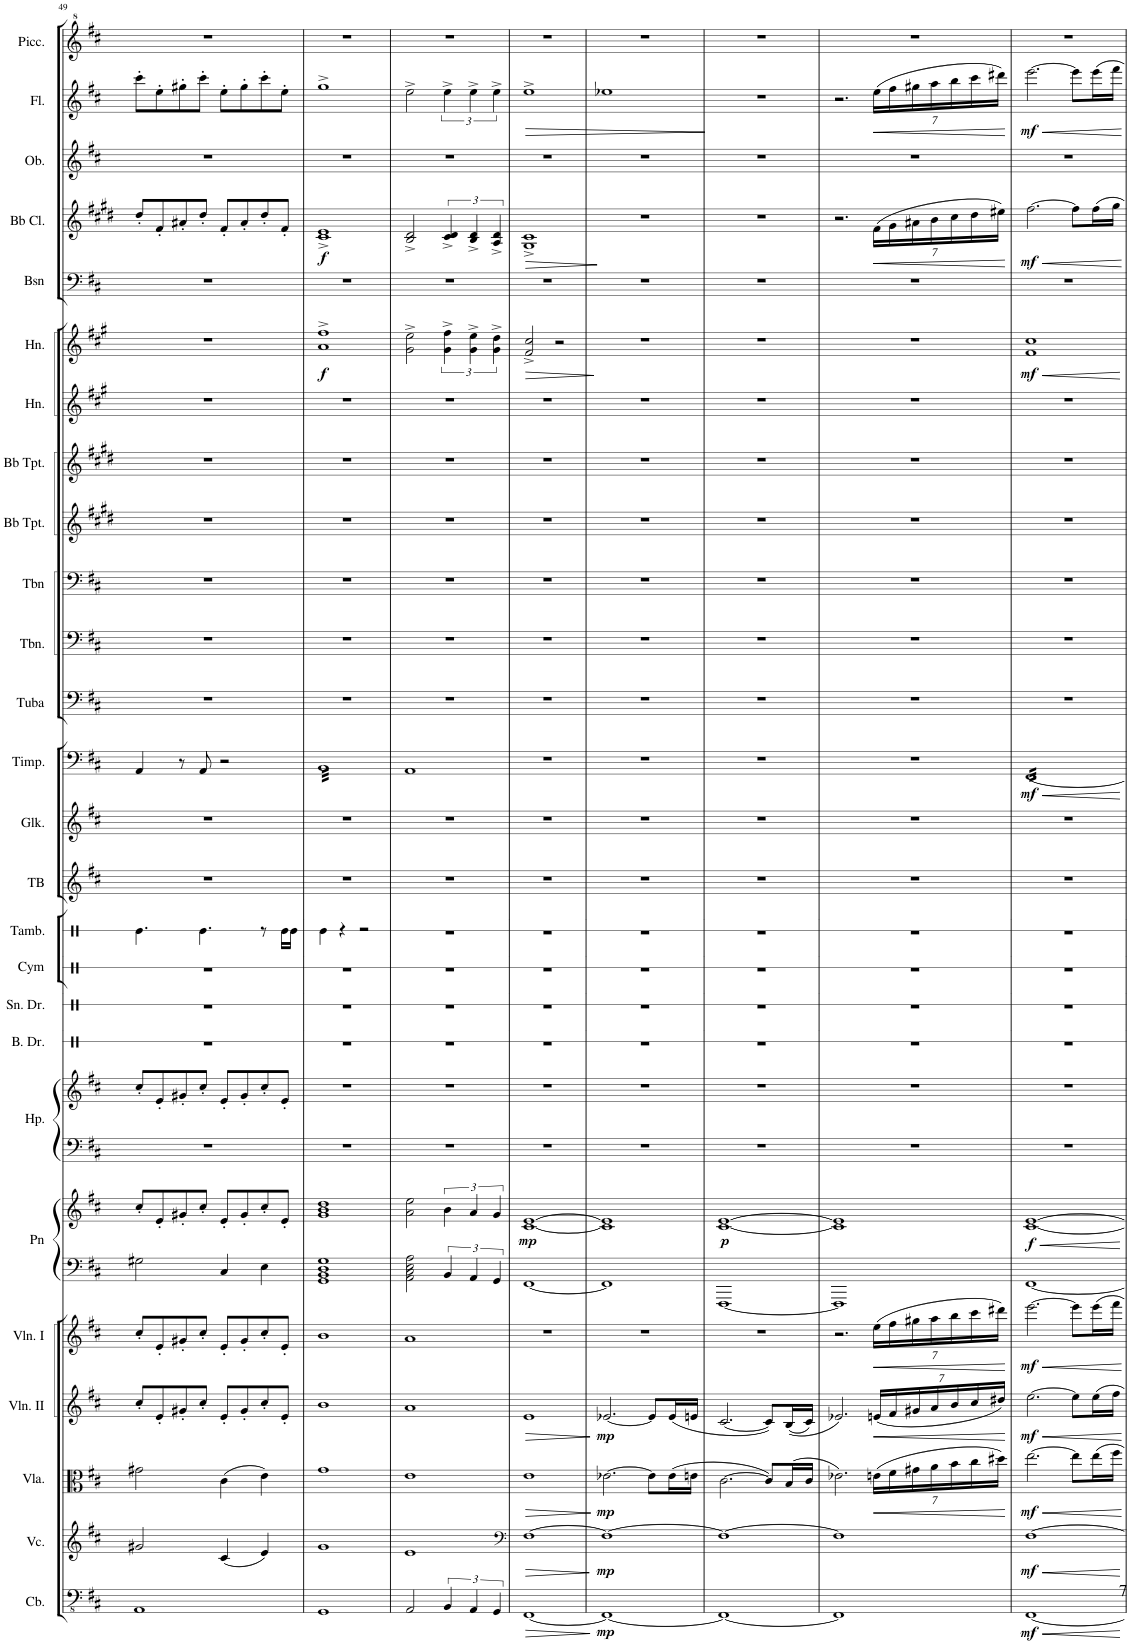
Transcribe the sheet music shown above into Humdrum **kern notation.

**kern	**dynam	**kern	**dynam	**kern	**dynam	**kern	**dynam	**kern	**dynam	**kern	**kern	**dynam	**kern	**kern	**kern	**kern	**kern	**kern	**kern	**kern	**kern	**dynam	**kern	**kern	**kern	**kern	**kern	**kern	**kern	**dynam	**kern	**kern	**dynam	**kern	**kern	**dynam	**kern
*part26	*part26	*part25	*part25	*part24	*part24	*part23	*part23	*part22	*part22	*part21	*part21	*part21	*part20	*part20	*part19	*part18	*part17	*part16	*part15	*part14	*part13	*part13	*part12	*part11	*part10	*part9	*part8	*part7	*part6	*part6	*part5	*part4	*part4	*part3	*part2	*part2	*part1
*staff28	*staff28	*staff27	*staff27	*staff26	*staff26	*staff25	*staff25	*staff24	*staff24	*staff23	*staff22	*staff22/23	*staff21	*staff20	*staff19	*staff18	*staff17	*staff16	*staff15	*staff14	*staff13	*staff13	*staff12	*staff11	*staff10	*staff9	*staff8	*staff7	*staff6	*staff6	*staff5	*staff4	*staff4	*staff3	*staff2	*staff2	*staff1
*I"Contrabass	*	*I"Cello	*	*I"Viola	*	*I"Violin II	*	*I"Violin I	*	*I"Piano	*	*	*I"Harp	*	*I"Bass Drum	*I"Snare Drum	*I"Cymbals (Crash  Cymbal,  Suspended  Cymbal)	*I"Tambourine	*I"Tubular Bells	*I"Glockenspiel	*I"Timpani	*	*I"Tuba	*I"Trombone 2-3	*I"Trombone 1	*I"Trumpet in Bb 2-3	*I"Trumpet in Bb 1	*I"Horn in F	*I"Horn in F	*	*I"Basoon 1-2	*I"Clarinet in Bb 1-2	*	*I"Oboe 1-2	*I"Flute 1-2	*	*I"Piccolo
*I'Cb.	*	*	*	*I'Vla.	*	*I'Vln. II	*	*I'Vln. I	*	*I'Pn	*	*	*I'Hp.	*	*I'B. Dr.	*I'Sn. Dr.	*I'Cym	*I'Tamb.	*I'TB	*I'Glk.	*I'Timp.	*	*I'Tuba	*I'Tbn.	*I'Tbn	*	*	*I'Hn.	*I'Hn.	*	*I'Bsn	*	*	*I'Ob.	*I'Fl.	*	*I'Picc.
!!LO:PB:g=z
*clefFv4	*	*clefG2	*	*clefC3	*	*clefG2	*	*clefG2	*	*clefF4	*clefG2	*	*clefF4	*clefG2	*clefX	*clefX	*clefX	*clefX	*clefG2	*clefG2	*clefF4	*	*clefF4	*clefF4	*clefF4	*clefG2	*clefG2	*clefG2	*clefG2	*	*clefF4	*clefG2	*	*clefG2	*clefG2	*	*clefG^2
*Trd7c12	*	*	*	*	*	*	*	*	*	*	*	*	*	*	*	*	*	*	*	*Trd-14c-24	*	*	*	*	*	*Trd1c2	*Trd1c2	*Trd4c7	*Trd4c7	*	*	*Trd1c2	*	*	*	*	*Trd-7c-12
*k[f#c#]	*	*k[f#c#]	*	*k[f#c#]	*	*k[f#c#]	*	*k[f#c#]	*	*k[f#c#]	*k[f#c#]	*	*k[f#c#]	*k[f#c#]	*k[]	*k[]	*k[]	*k[]	*k[f#c#]	*k[f#c#]	*k[f#c#]	*	*k[f#c#]	*k[f#c#]	*k[f#c#]	*k[f#c#g#d#]	*k[f#c#g#d#]	*k[f#c#g#]	*k[f#c#g#]	*	*k[f#c#]	*k[f#c#g#d#]	*	*k[f#c#]	*k[f#c#]	*	*k[f#c#]
*M4/4	*	*M4/4	*	*M4/4	*	*M4/4	*	*M4/4	*	*M4/4	*M4/4	*	*M4/4	*M4/4	*M4/4	*M4/4	*M4/4	*M4/4	*M4/4	*M4/4	*M4/4	*	*M4/4	*M4/4	*M4/4	*M4/4	*M4/4	*M4/4	*M4/4	*	*M4/4	*M4/4	*	*M4/4	*M4/4	*	*M4/4
=49	=49	=49	=49	=49	=49	=49	=49	=49	=49	=49	=49	=49	=49	=49	=49	=49	=49	=49	=49	=49	=49	=49	=49	=49	=49	=49	=49	=49	=49	=49	=49	=49	=49	=49	=49	=49	=49
1AAA	.	2g#X/	.	2g#X\	.	8cc#'/L	.	8cc#'/L	.	2G#X\	8cc#'/L	.	1r	8cc#'/L	1r	1r	1r	4.Re\	1r	1r	4AA/	.	1r	1r	1r	1r	1r	1r	1r	.	1r	8dd#'/L	.	1r	8ccc#'\L	.	1r
.	.	.	.	.	.	8e'/	.	8e'/	.	.	8e'/	.	.	8e'/	.	.	.	.	.	.	.	.	.	.	.	.	.	.	.	.	.	8f#'/	.	.	8ee'\	.	.
.	.	.	.	.	.	8g#X'/	.	8g#X'/	.	.	8g#X'/	.	.	8g#X'/	.	.	.	.	.	.	8r	.	.	.	.	.	.	.	.	.	.	8a#X'/	.	.	8gg#X'\	.	.
.	.	.	.	.	.	8cc#'/J	.	8cc#'/J	.	.	8cc#'/J	.	.	8cc#'/J	.	.	.	4.Re\	.	.	8AA/	.	.	.	.	.	.	.	.	.	.	8dd#'/J	.	.	8ccc#'\J	.	.
.	.	(4c#/	.	(4c#\	.	8e'/L	.	8e'/L	.	4C#/	8e'/L	.	.	8e'/L	.	.	.	.	.	.	2r	.	.	.	.	.	.	.	.	.	.	8f#'/L	.	.	8ee'\L	.	.
.	.	.	.	.	.	8g#'/	.	8g#'/	.	.	8g#'/	.	.	8g#'/	.	.	.	.	.	.	.	.	.	.	.	.	.	.	.	.	.	8a#'/	.	.	8gg#'\	.	.
.	.	4e/)	.	4e\)	.	8cc#'/	.	8cc#'/	.	4E\	8cc#'/	.	.	8cc#'/	.	.	.	8r	.	.	.	.	.	.	.	.	.	.	.	.	.	8dd#'/	.	.	8ccc#'\	.	.
.	.	.	.	.	.	8e'/J	.	8e'/J	.	.	8e'/J	.	.	8e'/J	.	.	.	16Re\LL	.	.	.	.	.	.	.	.	.	.	.	.	.	8f#'/J	.	.	8ee'\J	.	.
.	.	.	.	.	.	.	.	.	.	.	.	.	.	.	.	.	.	16Re\JJ	.	.	.	.	.	.	.	.	.	.	.	.	.	.	.	.	.	.	.
=50	=50	=50	=50	=50	=50	=50	=50	=50	=50	=50	=50	=50	=50	=50	=50	=50	=50	=50	=50	=50	=50	=50	=50	=50	=50	=50	=50	=50	=50	=50	=50	=50	=50	=50	=50	=50	=50
!	!	!	!	!	!	!	!	!	!	!	!	!	!	!	!	!	!	!	!	!	!	!	!	!	!	!	!	!	!	!LO:DY:b	!	!	!LO:DY:b	!	!	!	!
*	*	*	*	*	*	*	*	*	*	*	*	*	*	*	*	*	*	*	*	*	*tremolo	*	*	*	*	*	*	*	*	*	*	*	*	*	*	*	*
1GGG	.	1g	.	1g	.	1b	.	1b	.	1GG 1BB 1D 1G	1g 1b 1dd	.	1r	1r	1r	1r	1r	4Re\	1r	1r	32BBLLL	.	1r	1r	1r	1r	1r	1r	1a^ 1ff#^	f	1r	1c#^ 1e^	f	1r	1gg^	.	1r
.	.	.	.	.	.	.	.	.	.	.	.	.	.	.	.	.	.	.	.	.	32BB	.	.	.	.	.	.	.	.	.	.	.	.	.	.	.	.
.	.	.	.	.	.	.	.	.	.	.	.	.	.	.	.	.	.	.	.	.	32BB	.	.	.	.	.	.	.	.	.	.	.	.	.	.	.	.
.	.	.	.	.	.	.	.	.	.	.	.	.	.	.	.	.	.	.	.	.	32BB	.	.	.	.	.	.	.	.	.	.	.	.	.	.	.	.
.	.	.	.	.	.	.	.	.	.	.	.	.	.	.	.	.	.	.	.	.	32BB	.	.	.	.	.	.	.	.	.	.	.	.	.	.	.	.
.	.	.	.	.	.	.	.	.	.	.	.	.	.	.	.	.	.	.	.	.	32BB	.	.	.	.	.	.	.	.	.	.	.	.	.	.	.	.
.	.	.	.	.	.	.	.	.	.	.	.	.	.	.	.	.	.	.	.	.	32BB	.	.	.	.	.	.	.	.	.	.	.	.	.	.	.	.
.	.	.	.	.	.	.	.	.	.	.	.	.	.	.	.	.	.	.	.	.	32BB	.	.	.	.	.	.	.	.	.	.	.	.	.	.	.	.
.	.	.	.	.	.	.	.	.	.	.	.	.	.	.	.	.	.	4r	.	.	32BB	.	.	.	.	.	.	.	.	.	.	.	.	.	.	.	.
.	.	.	.	.	.	.	.	.	.	.	.	.	.	.	.	.	.	.	.	.	32BB	.	.	.	.	.	.	.	.	.	.	.	.	.	.	.	.
.	.	.	.	.	.	.	.	.	.	.	.	.	.	.	.	.	.	.	.	.	32BB	.	.	.	.	.	.	.	.	.	.	.	.	.	.	.	.
.	.	.	.	.	.	.	.	.	.	.	.	.	.	.	.	.	.	.	.	.	32BB	.	.	.	.	.	.	.	.	.	.	.	.	.	.	.	.
.	.	.	.	.	.	.	.	.	.	.	.	.	.	.	.	.	.	.	.	.	32BB	.	.	.	.	.	.	.	.	.	.	.	.	.	.	.	.
.	.	.	.	.	.	.	.	.	.	.	.	.	.	.	.	.	.	.	.	.	32BB	.	.	.	.	.	.	.	.	.	.	.	.	.	.	.	.
.	.	.	.	.	.	.	.	.	.	.	.	.	.	.	.	.	.	.	.	.	32BB	.	.	.	.	.	.	.	.	.	.	.	.	.	.	.	.
.	.	.	.	.	.	.	.	.	.	.	.	.	.	.	.	.	.	.	.	.	32BB	.	.	.	.	.	.	.	.	.	.	.	.	.	.	.	.
.	.	.	.	.	.	.	.	.	.	.	.	.	.	.	.	.	.	2r	.	.	32BB	.	.	.	.	.	.	.	.	.	.	.	.	.	.	.	.
.	.	.	.	.	.	.	.	.	.	.	.	.	.	.	.	.	.	.	.	.	32BB	.	.	.	.	.	.	.	.	.	.	.	.	.	.	.	.
.	.	.	.	.	.	.	.	.	.	.	.	.	.	.	.	.	.	.	.	.	32BB	.	.	.	.	.	.	.	.	.	.	.	.	.	.	.	.
.	.	.	.	.	.	.	.	.	.	.	.	.	.	.	.	.	.	.	.	.	32BB	.	.	.	.	.	.	.	.	.	.	.	.	.	.	.	.
.	.	.	.	.	.	.	.	.	.	.	.	.	.	.	.	.	.	.	.	.	32BB	.	.	.	.	.	.	.	.	.	.	.	.	.	.	.	.
.	.	.	.	.	.	.	.	.	.	.	.	.	.	.	.	.	.	.	.	.	32BB	.	.	.	.	.	.	.	.	.	.	.	.	.	.	.	.
.	.	.	.	.	.	.	.	.	.	.	.	.	.	.	.	.	.	.	.	.	32BB	.	.	.	.	.	.	.	.	.	.	.	.	.	.	.	.
.	.	.	.	.	.	.	.	.	.	.	.	.	.	.	.	.	.	.	.	.	32BB	.	.	.	.	.	.	.	.	.	.	.	.	.	.	.	.
.	.	.	.	.	.	.	.	.	.	.	.	.	.	.	.	.	.	.	.	.	32BB	.	.	.	.	.	.	.	.	.	.	.	.	.	.	.	.
.	.	.	.	.	.	.	.	.	.	.	.	.	.	.	.	.	.	.	.	.	32BB	.	.	.	.	.	.	.	.	.	.	.	.	.	.	.	.
.	.	.	.	.	.	.	.	.	.	.	.	.	.	.	.	.	.	.	.	.	32BB	.	.	.	.	.	.	.	.	.	.	.	.	.	.	.	.
.	.	.	.	.	.	.	.	.	.	.	.	.	.	.	.	.	.	.	.	.	32BB	.	.	.	.	.	.	.	.	.	.	.	.	.	.	.	.
.	.	.	.	.	.	.	.	.	.	.	.	.	.	.	.	.	.	.	.	.	32BB	.	.	.	.	.	.	.	.	.	.	.	.	.	.	.	.
.	.	.	.	.	.	.	.	.	.	.	.	.	.	.	.	.	.	.	.	.	32BB	.	.	.	.	.	.	.	.	.	.	.	.	.	.	.	.
.	.	.	.	.	.	.	.	.	.	.	.	.	.	.	.	.	.	.	.	.	32BB	.	.	.	.	.	.	.	.	.	.	.	.	.	.	.	.
.	.	.	.	.	.	.	.	.	.	.	.	.	.	.	.	.	.	.	.	.	32BBJJJ	.	.	.	.	.	.	.	.	.	.	.	.	.	.	.	.
*	*	*	*	*	*	*	*	*	*	*	*	*	*	*	*	*	*	*	*	*	*Xtremolo	*	*	*	*	*	*	*	*	*	*	*	*	*	*	*	*
=51	=51	=51	=51	=51	=51	=51	=51	=51	=51	=51	=51	=51	=51	=51	=51	=51	=51	=51	=51	=51	=51	=51	=51	=51	=51	=51	=51	=51	=51	=51	=51	=51	=51	=51	=51	=51	=51
2AAA/	.	1e	.	1e	.	1a	.	1a	.	2AA\ 2C#\ 2E\ 2A\	2a\ 2ee\	.	1r	1r	1r	1r	1r	1r	1r	1r	1AA	.	1r	1r	1r	1r	1r	1r	2g#\^ 2ee\^	.	1r	2B/^ 2d#/^	.	1r	2ee^\	.	1r
6BBB/	.	.	.	.	.	.	.	.	.	6BB/	6b\	.	.	.	.	.	.	.	.	.	.	.	.	.	.	.	.	.	6g#\^ 6ff#\^	.	.	6c#/^ 6d#/^	.	.	6ee^\	.	.
6AAA/	.	.	.	.	.	.	.	.	.	6AA/	6a/	.	.	.	.	.	.	.	.	.	.	.	.	.	.	.	.	.	6g#\^ 6ee\^	.	.	6B/^ 6d#/^	.	.	6ee^\	.	.
6GGG/	.	.	.	.	.	.	.	.	.	6GG/	6g/	.	.	.	.	.	.	.	.	.	.	.	.	.	.	.	.	.	6g#\^ 6dd\^	.	.	6A/^ 6d#/^	.	.	6ee^\	.	.
=52	=52	=52	=52	=52	=52	=52	=52	=52	=52	=52	=52	=52	=52	=52	=52	=52	=52	=52	=52	=52	=52	=52	=52	=52	=52	=52	=52	=52	=52	=52	=52	=52	=52	=52	=52	=52	=52
*	*	*clefF4	*	*	*	*	*	*	*	*	*	*	*	*	*	*	*	*	*	*	*	*	*	*	*	*	*	*	*	*	*	*	*	*	*	*	*
!	!LO:HP:b	!	!LO:HP:b	!	!LO:HP:b	!	!LO:HP:b	!	!	!	!	!LO:DY:b	!	!	!	!	!	!	!	!	!	!	!	!	!	!	!	!	!	!LO:HP:b	!	!	!LO:HP:b	!	!	!LO:HP:b	!
[1FFF#	>	[1F#	>	1e	>	1e	>	1r	.	[1FF#	[1c# [1e	mp	1r	1r	1r	1r	1r	1r	1r	1r	1r	.	1r	1r	1r	1r	1r	1r	2f#/^ 2cc#/^	>	1r	1G#^ 1c#^	>	1r	1ee^	>	1r
.	.	.	.	.	.	.	.	.	.	.	.	.	.	.	.	.	.	.	.	.	.	.	.	.	.	.	.	.	2r	.	.	.	.	.	.	.	.
.	]	.	]	.	]	.	]	.	.	.	.	.	.	.	.	.	.	.	.	.	.	.	.	.	.	.	.	.	.	]	.	.	]	.	.	]	.
=53	=53	=53	=53	=53	=53	=53	=53	=53	=53	=53	=53	=53	=53	=53	=53	=53	=53	=53	=53	=53	=53	=53	=53	=53	=53	=53	=53	=53	=53	=53	=53	=53	=53	=53	=53	=53	=53
!	!LO:DY:b	!	!LO:DY:b	!	!LO:DY:b	!	!LO:DY:b	!	!	!	!	!	!	!	!	!	!	!	!	!	!	!	!	!	!	!	!	!	!	!	!	!	!	!	!	!	!
1FFF#_	mp	1F#_	mp	[2.e-X\	mp	[2.e-X/	mp	1r	.	1FF#]	1c#] 1e]	.	1r	1r	1r	1r	1r	1r	1r	1r	1r	.	1r	1r	1r	1r	1r	1r	1r	.	1r	1r	.	1r	1ee-X	.	1r
.	.	.	.	8e-\L]	.	8e-/L]	.	.	.	.	.	.	.	.	.	.	.	.	.	.	.	.	.	.	.	.	.	.	.	.	.	.	.	.	.	.	.
.	.	.	.	(16e-\L	.	(16e-/L	.	.	.	.	.	.	.	.	.	.	.	.	.	.	.	.	.	.	.	.	.	.	.	.	.	.	.	.	.	.	.
.	.	.	.	16en\JJ	.	16en/JJ	.	.	.	.	.	.	.	.	.	.	.	.	.	.	.	.	.	.	.	.	.	.	.	.	.	.	.	.	.	.	.
=54	=54	=54	=54	=54	=54	=54	=54	=54	=54	=54	=54	=54	=54	=54	=54	=54	=54	=54	=54	=54	=54	=54	=54	=54	=54	=54	=54	=54	=54	=54	=54	=54	=54	=54	=54	=54	=54
!	!	!	!	!	!	!	!	!	!	!	!	!LO:DY:b	!	!	!	!	!	!	!	!	!	!	!	!	!	!	!	!	!	!	!	!	!	!	!	!	!
1FFF#_	.	1F#_	.	[2.c#\	.	[2.c#/	.	1r	.	[1FFF#	[1c# [1e	p	1r	1r	1r	1r	1r	1r	1r	1r	1r	.	1r	1r	1r	1r	1r	1r	1r	.	1r	1r	.	1r	1r	.	1r
.	.	.	.	8c#/L])	.	8c#/L])	.	.	.	.	.	.	.	.	.	.	.	.	.	.	.	.	.	.	.	.	.	.	.	.	.	.	.	.	.	.	.
.	.	.	.	(16B/L	.	((16B/L	.	.	.	.	.	.	.	.	.	.	.	.	.	.	.	.	.	.	.	.	.	.	.	.	.	.	.	.	.	.	.
.	.	.	.	16c#/JJ	.	16c#/JJ)	.	.	.	.	.	.	.	.	.	.	.	.	.	.	.	.	.	.	.	.	.	.	.	.	.	.	.	.	.	.	.
=55	=55	=55	=55	=55	=55	=55	=55	=55	=55	=55	=55	=55	=55	=55	=55	=55	=55	=55	=55	=55	=55	=55	=55	=55	=55	=55	=55	=55	=55	=55	=55	=55	=55	=55	=55	=55	=55
1FFF#]	.	1F#]	.	2.e-X\)	.	2.e-X/)	.	2.r	.	1FFF#]	1c#] 1e]	.	1r	1r	1r	1r	1r	1r	1r	1r	1r	.	1r	1r	1r	1r	1r	1r	1r	.	1r	2.r	.	1r	2.r	.	1r
*	*	*	*	*Xbrackettup	*	*	*	*	*	*	*	*	*	*	*	*	*	*	*	*	*	*	*	*	*	*	*	*	*	*	*	*	*	*	*	*	*
!	!	!	!	!	!LO:HP:b	!	!	!	!	!	!	!	!	!	!	!	!	!	!	!	!	!	!	!	!	!	!	!	!	!	!	!	!	!	!	!	!
*	*	*	*	*	*	*Xbrackettup	*	*	*	*	*	*	*	*	*	*	*	*	*	*	*	*	*	*	*	*	*	*	*	*	*	*	*	*	*	*	*
!	!	!	!	!	!	!	!LO:HP:b	!	!	!	!	!	!	!	!	!	!	!	!	!	!	!	!	!	!	!	!	!	!	!	!	!	!	!	!	!	!
*	*	*	*	*	*	*	*	*Xbrackettup	*	*	*	*	*	*	*	*	*	*	*	*	*	*	*	*	*	*	*	*	*	*	*	*	*	*	*	*	*
!	!	!	!	!	!	!	!	!	!LO:HP:b	!	!	!	!	!	!	!	!	!	!	!	!	!	!	!	!	!	!	!	!	!	!	!	!	!	!	!	!
*	*	*	*	*	*	*	*	*	*	*	*	*	*	*	*	*	*	*	*	*	*	*	*	*	*	*	*	*	*	*	*	*Xbrackettup	*	*	*	*	*
!	!	!	!	!	!	!	!	!	!	!	!	!	!	!	!	!	!	!	!	!	!	!	!	!	!	!	!	!	!	!	!	!	!LO:HP:b	!	!	!	!
*	*	*	*	*	*	*	*	*	*	*	*	*	*	*	*	*	*	*	*	*	*	*	*	*	*	*	*	*	*	*	*	*	*	*	*Xbrackettup	*	*
!	!	!	!	!	!	!	!	!	!	!	!	!	!	!	!	!	!	!	!	!	!	!	!	!	!	!	!	!	!	!	!	!	!	!	!	!LO:HP:b	!
.	.	.	.	(28en\LL	<	(28en/LL	<	(28ee\LL	<	.	.	.	.	.	.	.	.	.	.	.	.	.	.	.	.	.	.	.	.	.	.	(28f#\LL	<	.	(28ee\LL	<	.
.	.	.	.	28f#\	.	28f#/	.	28ff#\	.	.	.	.	.	.	.	.	.	.	.	.	.	.	.	.	.	.	.	.	.	.	.	28g#\	.	.	28ff#\	.	.
.	.	.	.	28g#X\	.	28g#X/	.	28gg#X\	.	.	.	.	.	.	.	.	.	.	.	.	.	.	.	.	.	.	.	.	.	.	.	28a#X\	.	.	28gg#X\	.	.
.	.	.	.	28a\	.	28a/	.	28aa\	.	.	.	.	.	.	.	.	.	.	.	.	.	.	.	.	.	.	.	.	.	.	.	28b\	.	.	28aa\	.	.
.	.	.	.	28b\	.	28b/	.	28bb\	.	.	.	.	.	.	.	.	.	.	.	.	.	.	.	.	.	.	.	.	.	.	.	28cc#\	.	.	28bb\	.	.
.	.	.	.	28cc#\	.	28cc#/	.	28ccc#\	.	.	.	.	.	.	.	.	.	.	.	.	.	.	.	.	.	.	.	.	.	.	.	28dd#\	.	.	28ccc#\	.	.
.	.	.	.	28dd#X\JJ)	.	28dd#X/JJ)	.	28ddd#X\JJ)	.	.	.	.	.	.	.	.	.	.	.	.	.	.	.	.	.	.	.	.	.	.	.	28ee#X\JJ)	.	.	28ddd#X\JJ)	.	.
.	.	.	.	.	[	.	[	.	[	.	.	.	.	.	.	.	.	.	.	.	.	.	.	.	.	.	.	.	.	.	.	.	[	.	.	[	.
=56	=56	=56	=56	=56	=56	=56	=56	=56	=56	=56	=56	=56	=56	=56	=56	=56	=56	=56	=56	=56	=56	=56	=56	=56	=56	=56	=56	=56	=56	=56	=56	=56	=56	=56	=56	=56	=56
!	!LO:HP:b	!	!LO:HP:b	!	!LO:HP:b	!	!LO:HP:b	!	!LO:HP:b	!	!	!LO:HP:b	!	!	!	!	!	!	!	!	!	!LO:HP:b	!	!	!	!	!	!	!	!LO:HP:b	!	!	!LO:HP:b	!	!	!LO:HP:b	!
!	!LO:DY:n=1:b	!	!LO:DY:n=1:b	!	!LO:DY:n=1:b	!	!LO:DY:n=1:b	!	!LO:DY:n=1:b	!	!	!LO:DY:n=1:b	!	!	!	!	!	!	!	!	!	!LO:DY:n=1:b	!	!	!	!	!	!	!	!LO:DY:n=1:b	!	!	!LO:DY:n=1:b	!	!	!LO:DY:n=1:b	!
*	*	*	*	*	*	*	*	*	*	*	*	*	*	*	*	*	*	*	*	*	*tremolo	*	*	*	*	*	*	*	*	*	*	*	*	*	*	*	*
[1FFF#	< mf	[1F#	< mf	[2.ee\	< mf	[2.ee\	< mf	[2.eee\	< mf	[1FF#	[1c# [1e	< f	1r	1r	1r	1r	1r	1r	1r	1r	[32FF#LLL	< mf	1r	1r	1r	1r	1r	1r	1f# 1cc#	< mf	1r	[2.ff#\	< mf	1r	[2.eee\	< mf	1r
.	.	.	.	.	.	.	.	.	.	.	.	.	.	.	.	.	.	.	.	.	32FF#	.	.	.	.	.	.	.	.	.	.	.	.	.	.	.	.
.	.	.	.	.	.	.	.	.	.	.	.	.	.	.	.	.	.	.	.	.	32FF#	.	.	.	.	.	.	.	.	.	.	.	.	.	.	.	.
.	.	.	.	.	.	.	.	.	.	.	.	.	.	.	.	.	.	.	.	.	32FF#	.	.	.	.	.	.	.	.	.	.	.	.	.	.	.	.
.	.	.	.	.	.	.	.	.	.	.	.	.	.	.	.	.	.	.	.	.	32FF#	.	.	.	.	.	.	.	.	.	.	.	.	.	.	.	.
.	.	.	.	.	.	.	.	.	.	.	.	.	.	.	.	.	.	.	.	.	32FF#	.	.	.	.	.	.	.	.	.	.	.	.	.	.	.	.
.	.	.	.	.	.	.	.	.	.	.	.	.	.	.	.	.	.	.	.	.	32FF#	.	.	.	.	.	.	.	.	.	.	.	.	.	.	.	.
.	.	.	.	.	.	.	.	.	.	.	.	.	.	.	.	.	.	.	.	.	32FF#	.	.	.	.	.	.	.	.	.	.	.	.	.	.	.	.
.	.	.	.	.	.	.	.	.	.	.	.	.	.	.	.	.	.	.	.	.	32FF#	.	.	.	.	.	.	.	.	.	.	.	.	.	.	.	.
.	.	.	.	.	.	.	.	.	.	.	.	.	.	.	.	.	.	.	.	.	32FF#	.	.	.	.	.	.	.	.	.	.	.	.	.	.	.	.
.	.	.	.	.	.	.	.	.	.	.	.	.	.	.	.	.	.	.	.	.	32FF#	.	.	.	.	.	.	.	.	.	.	.	.	.	.	.	.
.	.	.	.	.	.	.	.	.	.	.	.	.	.	.	.	.	.	.	.	.	32FF#	.	.	.	.	.	.	.	.	.	.	.	.	.	.	.	.
.	.	.	.	.	.	.	.	.	.	.	.	.	.	.	.	.	.	.	.	.	32FF#	.	.	.	.	.	.	.	.	.	.	.	.	.	.	.	.
.	.	.	.	.	.	.	.	.	.	.	.	.	.	.	.	.	.	.	.	.	32FF#	.	.	.	.	.	.	.	.	.	.	.	.	.	.	.	.
.	.	.	.	.	.	.	.	.	.	.	.	.	.	.	.	.	.	.	.	.	32FF#	.	.	.	.	.	.	.	.	.	.	.	.	.	.	.	.
.	.	.	.	.	.	.	.	.	.	.	.	.	.	.	.	.	.	.	.	.	32FF#	.	.	.	.	.	.	.	.	.	.	.	.	.	.	.	.
.	.	.	.	.	.	.	.	.	.	.	.	.	.	.	.	.	.	.	.	.	32FF#	.	.	.	.	.	.	.	.	.	.	.	.	.	.	.	.
.	.	.	.	.	.	.	.	.	.	.	.	.	.	.	.	.	.	.	.	.	32FF#	.	.	.	.	.	.	.	.	.	.	.	.	.	.	.	.
.	.	.	.	.	.	.	.	.	.	.	.	.	.	.	.	.	.	.	.	.	32FF#	.	.	.	.	.	.	.	.	.	.	.	.	.	.	.	.
.	.	.	.	.	.	.	.	.	.	.	.	.	.	.	.	.	.	.	.	.	32FF#	.	.	.	.	.	.	.	.	.	.	.	.	.	.	.	.
.	.	.	.	.	.	.	.	.	.	.	.	.	.	.	.	.	.	.	.	.	32FF#	.	.	.	.	.	.	.	.	.	.	.	.	.	.	.	.
.	.	.	.	.	.	.	.	.	.	.	.	.	.	.	.	.	.	.	.	.	32FF#	.	.	.	.	.	.	.	.	.	.	.	.	.	.	.	.
.	.	.	.	.	.	.	.	.	.	.	.	.	.	.	.	.	.	.	.	.	32FF#	.	.	.	.	.	.	.	.	.	.	.	.	.	.	.	.
.	.	.	.	.	.	.	.	.	.	.	.	.	.	.	.	.	.	.	.	.	32FF#	.	.	.	.	.	.	.	.	.	.	.	.	.	.	.	.
.	.	.	.	8ee\L]	.	8ee\L]	.	8eee\L]	.	.	.	.	.	.	.	.	.	.	.	.	32FF#	.	.	.	.	.	.	.	.	.	.	8ff#\L]	.	.	8eee\L]	.	.
.	.	.	.	.	.	.	.	.	.	.	.	.	.	.	.	.	.	.	.	.	32FF#	.	.	.	.	.	.	.	.	.	.	.	.	.	.	.	.
.	.	.	.	.	.	.	.	.	.	.	.	.	.	.	.	.	.	.	.	.	32FF#	.	.	.	.	.	.	.	.	.	.	.	.	.	.	.	.
.	.	.	.	.	.	.	.	.	.	.	.	.	.	.	.	.	.	.	.	.	32FF#	.	.	.	.	.	.	.	.	.	.	.	.	.	.	.	.
.	.	.	.	16ee\L	.	16ee\L	.	16eee\L	.	.	.	.	.	.	.	.	.	.	.	.	32FF#	.	.	.	.	.	.	.	.	.	.	16ff#\L	.	.	16eee\L	.	.
.	.	.	.	.	.	.	.	.	.	.	.	.	.	.	.	.	.	.	.	.	32FF#	.	.	.	.	.	.	.	.	.	.	.	.	.	.	.	.
.	.	.	.	16ff#\JJ	.	16ff#\JJ	.	16fff#\JJ	.	.	.	.	.	.	.	.	.	.	.	.	32FF#	.	.	.	.	.	.	.	.	.	.	16gg#\JJ	.	.	16fff#\JJ	.	.
.	.	.	.	.	.	.	.	.	.	.	.	.	.	.	.	.	.	.	.	.	32FF#JJJ	.	.	.	.	.	.	.	.	.	.	.	.	.	.	.	.
*	*	*	*	*	*	*	*	*	*	*	*	*	*	*	*	*	*	*	*	*	*Xtremolo	*	*	*	*	*	*	*	*	*	*	*	*	*	*	*	*
.	[	.	[	.	[	.	[	.	[	.	.	[	.	.	.	.	.	.	.	.	.	[	.	.	.	.	.	.	.	[	.	.	[	.	.	[	.
=	=	=	=	=	=	=	=	=	=	=	=	=	=	=	=	=	=	=	=	=	=	=	=	=	=	=	=	=	=	=	=	=	=	=	=	=	=
*-	*-	*-	*-	*-	*-	*-	*-	*-	*-	*-	*-	*-	*-	*-	*-	*-	*-	*-	*-	*-	*-	*-	*-	*-	*-	*-	*-	*-	*-	*-	*-	*-	*-	*-	*-	*-	*-
